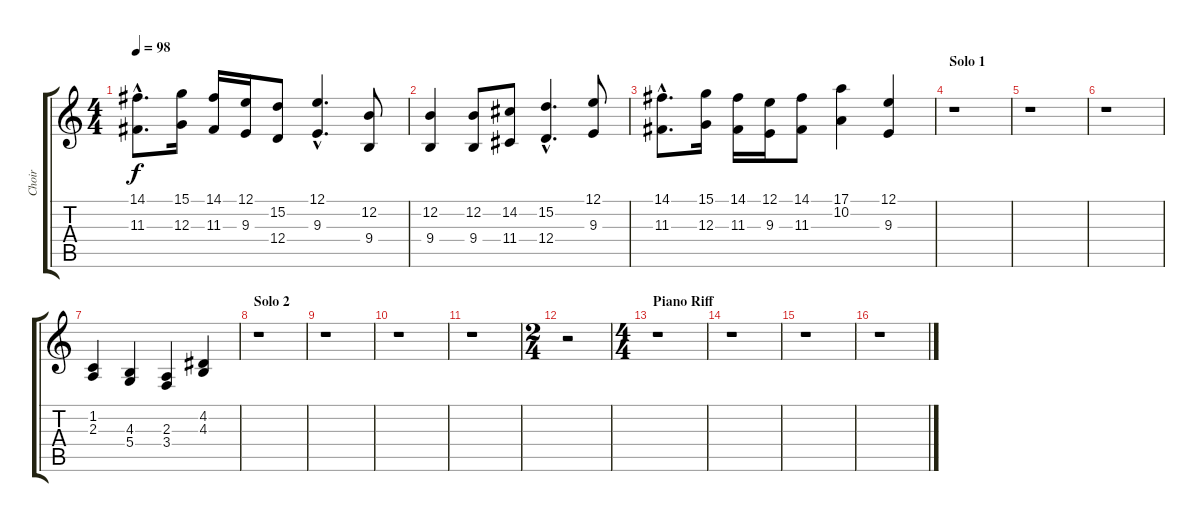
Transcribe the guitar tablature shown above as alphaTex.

\track ("Choir" "Choir") {instrument synthvoice}
\staff {score tabs}
\tuning (E4 B3 G3 D3 A2 E2) {hide}
\ts (4 4)
\tempo 98
\clef g2
\ks c
(14.1{hac} 11.3{hac}).8{d dy f} (15.1 12.3).16 (14.1 11.3).16 (12.1 9.3).16 (15.2 12.4).8 (12.1{hac} 9.3{hac}).4{d} (12.2 9.4).8 |
(12.2 9.4).4 (12.2 9.4).8 (14.2 11.4).8 (15.2{hac} 12.4{hac}).4{d} (12.1 9.3).8 |
(14.1{hac} 11.3{hac}).8{d} (15.1 12.3).16 (14.1 11.3).16 (12.1 9.3).16 (14.1 11.3).8 (17.1 10.2).4 (12.1 9.3).4 |
\section ("" "Solo 1")
r.1 |
r.1 |
r.1 |
(1.2 2.3).4 (4.3 5.4).4 (2.3 3.4).4 (4.2 4.3).4 |
\section ("" "Solo 2")
r.1 |
r.1 |
r.1 |
r.1 |
\ts (2 4)
r.2 |
\ts (4 4)
\section ("" "Piano Riff")
r.1 |
r.1 |
r.1 |
r.1
